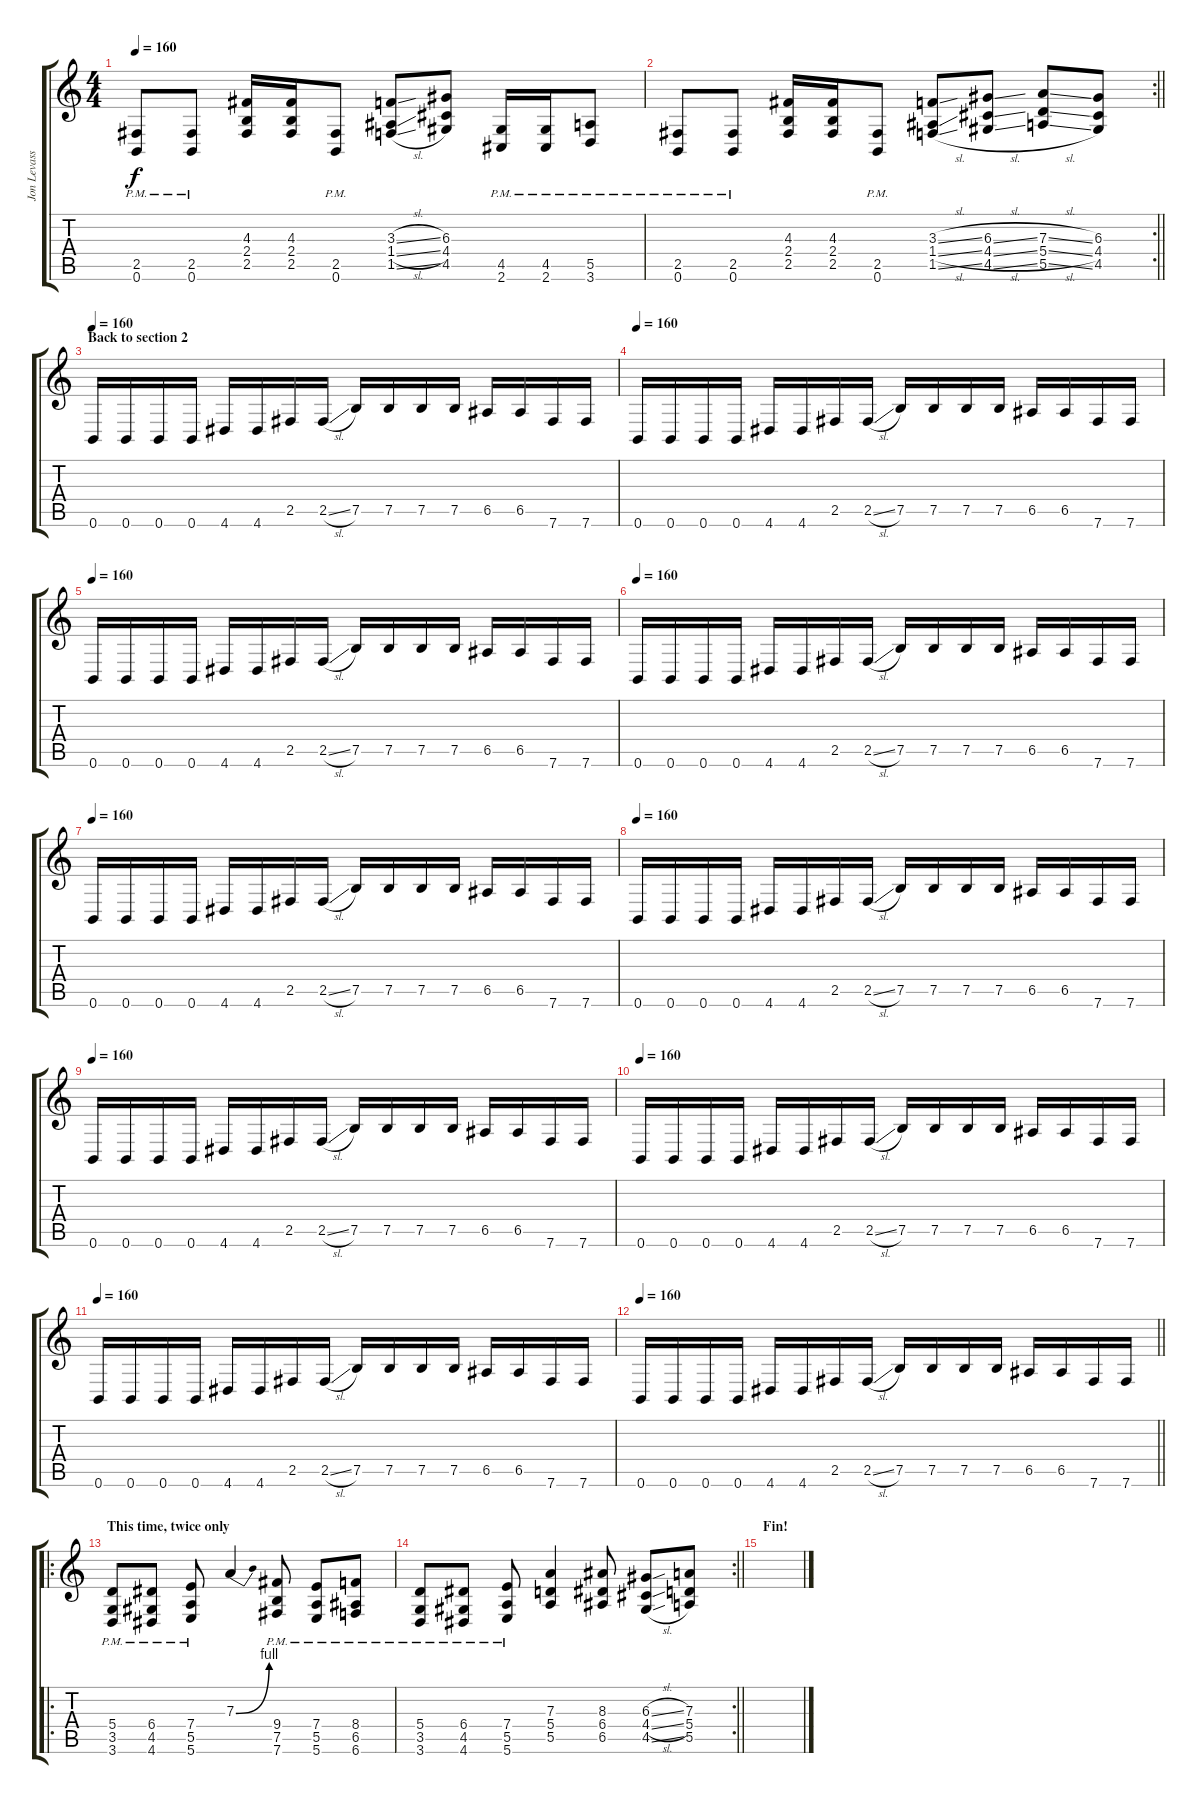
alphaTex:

\track ("Jon Levasseur rhythm 2" "Jon Levass") {instrument distortionguitar}
\staff {score tabs}
\tuning (B3 Gb3 D3 A2 E2 B1) {hide}
\ts (4 4)
\tempo 160
\clef g2
\ks c
(2.5{pm} 0.6{pm}).8{dy f} (2.5{pm} 0.6{pm}).8 (4.3 2.4 2.5).16 (4.3 2.4 2.5).16 (2.5{pm} 0.6{pm}).8 (3.3{sl} 1.4{sl} 1.5{sl}).8 (6.3 4.4 4.5).8 (4.5{pm} 2.6{pm}).16 (4.5{pm} 2.6{pm}).16 (5.5{pm} 3.6{pm}).8 |
\rc 2
\barLineRight lightlight
(2.5{pm} 0.6{pm}).8{instrument distortionguitar} (2.5{pm} 0.6{pm}).8 (4.3 2.4 2.5).16 (4.3 2.4 2.5).16 (2.5{pm} 0.6{pm}).8 (3.3{sl} 1.4{sl} 1.5{sl}).8 (6.3{sl} 4.4{sl} 4.5{sl}).8 (7.3{sl} 5.4{sl} 5.5{sl}).8 (6.3 4.4 4.5).8 |
\section ("" "Back to section 2")
\tempo 160
0.6.16 0.6.16 0.6.16 0.6.16 4.6.16 4.6.16 2.5.16 2.5{sl}.16 7.5.16 7.5.16 7.5.16 7.5.16 6.5.16 6.5.16 7.6.16 7.6.16 |
\tempo 160
0.6.16 0.6.16 0.6.16 0.6.16 4.6.16 4.6.16 2.5.16 2.5{sl}.16 7.5.16 7.5.16 7.5.16 7.5.16 6.5.16 6.5.16 7.6.16 7.6.16 |
\tempo 160
0.6.16 0.6.16 0.6.16 0.6.16 4.6.16 4.6.16 2.5.16 2.5{sl}.16 7.5.16 7.5.16 7.5.16 7.5.16 6.5.16 6.5.16 7.6.16 7.6.16 |
\tempo 160
0.6.16 0.6.16 0.6.16 0.6.16 4.6.16 4.6.16 2.5.16 2.5{sl}.16 7.5.16 7.5.16 7.5.16 7.5.16 6.5.16 6.5.16 7.6.16 7.6.16 |
\tempo 160
0.6.16 0.6.16 0.6.16 0.6.16 4.6.16 4.6.16 2.5.16 2.5{sl}.16 7.5.16 7.5.16 7.5.16 7.5.16 6.5.16 6.5.16 7.6.16 7.6.16 |
\tempo 160
0.6.16 0.6.16 0.6.16 0.6.16 4.6.16 4.6.16 2.5.16 2.5{sl}.16 7.5.16 7.5.16 7.5.16 7.5.16 6.5.16 6.5.16 7.6.16 7.6.16 |
\tempo 160
0.6.16 0.6.16 0.6.16 0.6.16 4.6.16 4.6.16 2.5.16 2.5{sl}.16 7.5.16 7.5.16 7.5.16 7.5.16 6.5.16 6.5.16 7.6.16 7.6.16 |
\tempo 160
0.6.16 0.6.16 0.6.16 0.6.16 4.6.16 4.6.16 2.5.16 2.5{sl}.16 7.5.16 7.5.16 7.5.16 7.5.16 6.5.16 6.5.16 7.6.16 7.6.16 |
\tempo 160
0.6.16 0.6.16 0.6.16 0.6.16 4.6.16 4.6.16 2.5.16 2.5{sl}.16 7.5.16 7.5.16 7.5.16 7.5.16 6.5.16 6.5.16 7.6.16 7.6.16 |
\tempo 160
\barLineRight lightlight
0.6.16 0.6.16 0.6.16 0.6.16 4.6.16 4.6.16 2.5.16 2.5{sl}.16 7.5.16 7.5.16 7.5.16 7.5.16 6.5.16 6.5.16 7.6.16 7.6.16 |
\ro
\section ("" "This time, twice only")
(5.4{pm} 3.5{pm} 3.6{pm}).8 (6.4{pm} 4.5{pm} 4.6{pm}).8 (7.4{pm} 5.5{pm} 5.6{pm}).8 7.3{be (bend 0 0 60 4)}.4{instrument guitarharmonics} (9.4{pm} 7.5{pm} 7.6{pm}).8{instrument distortionguitar} (7.4{pm} 5.5{pm} 5.6{pm}).8 (8.4{pm} 6.5{pm} 6.6{pm}).8 |
\rc 2
\barLineRight lightlight
(5.4{pm} 3.5{pm} 3.6{pm}).8 (6.4{pm} 4.5{pm} 4.6{pm}).8 (7.4{pm} 5.5{pm} 5.6{pm}).8 (7.3 5.4 5.5).4 (8.3 6.4 6.5).8 (6.3{sl} 4.4{sl} 4.5{sl}).8 (7.3 5.4 5.5).8 |
\section ("" "Fin!")
